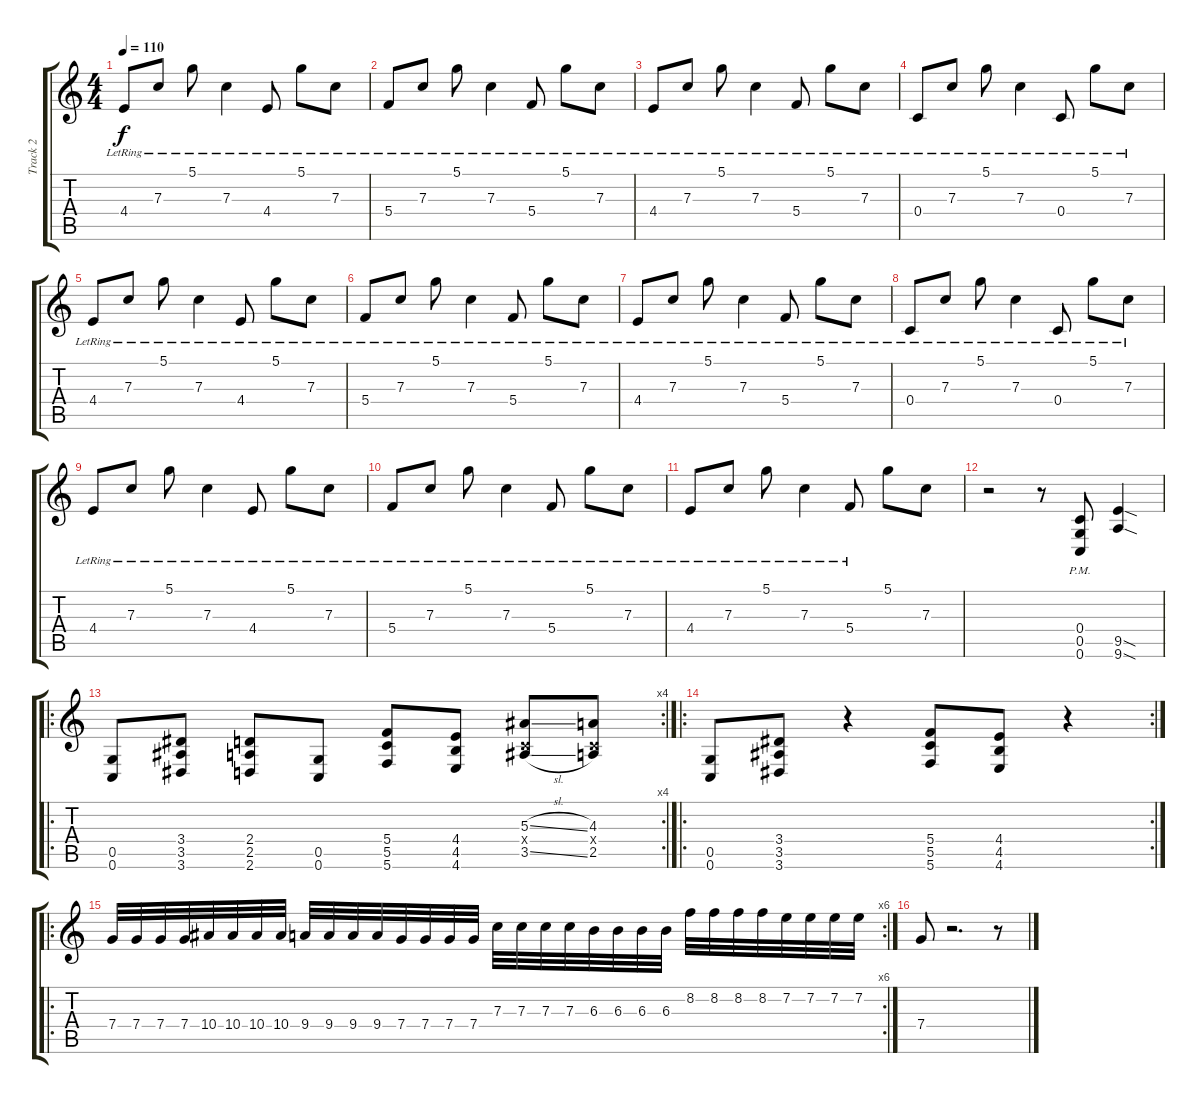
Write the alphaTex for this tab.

\track ("Track 2" "Track 2") {instrument overdrivenguitar}
\staff {score tabs}
\tuning (D4 A3 F3 C3 G2 C2) {hide}
\ts (4 4)
\tempo 110
\clef g2
\ks c
4.4{lr}.8{dy f} 7.3{lr}.8 5.1{lr}.8 7.3{lr}.4 4.4{lr}.8 5.1{lr}.8 7.3{lr}.8 |
5.4{lr}.8 7.3{lr}.8 5.1{lr}.8 7.3{lr}.4 5.4{lr}.8 5.1{lr}.8 7.3{lr}.8 |
4.4{lr}.8 7.3{lr}.8 5.1{lr}.8 7.3{lr}.4 5.4{lr}.8 5.1{lr}.8 7.3{lr}.8 |
0.4{lr}.8{instrument electricguitarclean} 7.3{lr}.8 5.1{lr}.8 7.3{lr}.4 0.4{lr}.8 5.1{lr}.8 7.3{lr}.8 |
4.4{lr}.8 7.3{lr}.8 5.1{lr}.8 7.3{lr}.4 4.4{lr}.8 5.1{lr}.8 7.3{lr}.8 |
5.4{lr}.8 7.3{lr}.8 5.1{lr}.8 7.3{lr}.4 5.4{lr}.8 5.1{lr}.8 7.3{lr}.8 |
4.4{lr}.8 7.3{lr}.8 5.1{lr}.8 7.3{lr}.4 5.4{lr}.8 5.1{lr}.8 7.3{lr}.8 |
0.4{lr}.8{instrument electricguitarclean} 7.3{lr}.8 5.1{lr}.8 7.3{lr}.4 0.4{lr}.8 5.1{lr}.8 7.3{lr}.8 |
4.4{lr}.8 7.3{lr}.8 5.1{lr}.8 7.3{lr}.4 4.4{lr}.8 5.1{lr}.8 7.3{lr}.8 |
5.4{lr}.8 7.3{lr}.8 5.1{lr}.8 7.3{lr}.4 5.4{lr}.8 5.1{lr}.8 7.3{lr}.8 |
4.4{lr}.8 7.3{lr}.8 5.1{lr}.8 7.3{lr}.4 5.4{lr}.8 5.1.8 7.3.8 |
r.2{instrument overdrivenguitar} r.8 (0.4{pm} 0.5{pm} 0.6{pm}).8 (9.5{sod} 9.6{sod}).4 |
\ro
\rc 4
(0.5 0.6).8 (3.4 3.5 3.6).8 (2.4 2.5 2.6).8 (0.5 0.6).8 (5.4 5.5 5.6).8 (4.4 4.5 4.6).8 (5.3{sl} 0.4{x} 3.5{sl}).8 (4.3 0.4{x} 2.5).8 |
\ro
\rc 2
(0.5 0.6).8 (3.4 3.5 3.6).8 r.4 (5.4 5.5 5.6).8 (4.4 4.5 4.6).8 r.4 |
\ro
\rc 6
7.4.32 7.4.32 7.4.32 7.4.32 10.4.32 10.4.32 10.4.32 10.4.32 9.4.32 9.4.32 9.4.32 9.4.32 7.4.32 7.4.32 7.4.32 7.4.32 7.3.32 7.3.32 7.3.32 7.3.32 6.3.32 6.3.32 6.3.32 6.3.32 8.2.32 8.2.32 8.2.32 8.2.32 7.2.32 7.2.32 7.2.32 7.2.32 |
7.4.8 r.2{d} r.8
